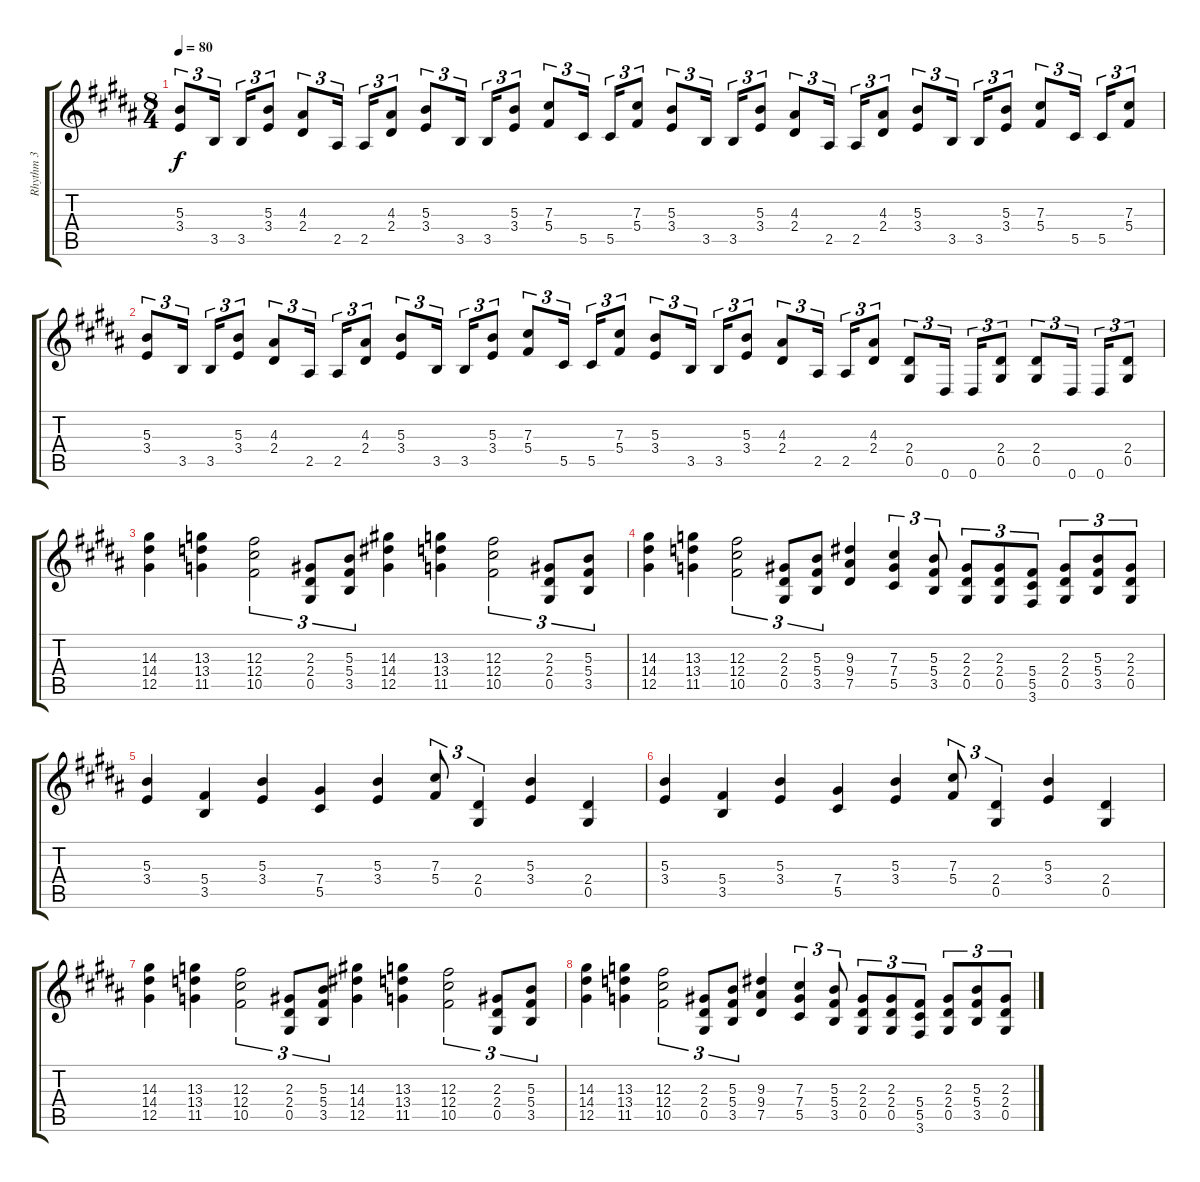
\track ("Rhythm 3" "Rhythm 3") {instrument distortionguitar}
\staff {score tabs}
\tuning (Eb4 Bb3 Gb3 Db3 Ab2 Eb2) {hide}
\ts (8 4)
\tempo 80
\clef g2
\ks g#minor
(5.3 3.4).8{tu (3 2) dy f} 3.5.16{tu (3 2)} 3.5.16{tu (3 2)} (5.3 3.4).8{tu (3 2)} (4.3 2.4).8{tu (3 2)} 2.5.16{tu (3 2)} 2.5.16{tu (3 2)} (4.3 2.4).8{tu (3 2)} (5.3 3.4).8{tu (3 2)} 3.5.16{tu (3 2)} 3.5.16{tu (3 2)} (5.3 3.4).8{tu (3 2)} (7.3 5.4).8{tu (3 2)} 5.5.16{tu (3 2)} 5.5.16{tu (3 2)} (7.3 5.4).8{tu (3 2)} (5.3 3.4).8{tu (3 2)} 3.5.16{tu (3 2)} 3.5.16{tu (3 2)} (5.3 3.4).8{tu (3 2)} (4.3 2.4).8{tu (3 2)} 2.5.16{tu (3 2)} 2.5.16{tu (3 2)} (4.3 2.4).8{tu (3 2)} (5.3 3.4).8{tu (3 2)} 3.5.16{tu (3 2)} 3.5.16{tu (3 2)} (5.3 3.4).8{tu (3 2)} (7.3 5.4).8{tu (3 2)} 5.5.16{tu (3 2)} 5.5.16{tu (3 2)} (7.3 5.4).8{tu (3 2)} |
(5.3 3.4).8{tu (3 2)} 3.5.16{tu (3 2)} 3.5.16{tu (3 2)} (5.3 3.4).8{tu (3 2)} (4.3 2.4).8{tu (3 2)} 2.5.16{tu (3 2)} 2.5.16{tu (3 2)} (4.3 2.4).8{tu (3 2)} (5.3 3.4).8{tu (3 2)} 3.5.16{tu (3 2)} 3.5.16{tu (3 2)} (5.3 3.4).8{tu (3 2)} (7.3 5.4).8{tu (3 2)} 5.5.16{tu (3 2)} 5.5.16{tu (3 2)} (7.3 5.4).8{tu (3 2)} (5.3 3.4).8{tu (3 2)} 3.5.16{tu (3 2)} 3.5.16{tu (3 2)} (5.3 3.4).8{tu (3 2)} (4.3 2.4).8{tu (3 2)} 2.5.16{tu (3 2)} 2.5.16{tu (3 2)} (4.3 2.4).8{tu (3 2)} (2.4 0.5).8{tu (3 2)} 0.6.16{tu (3 2)} 0.6.16{tu (3 2)} (2.4 0.5).8{tu (3 2)} (2.4 0.5).8{tu (3 2)} 0.6.16{tu (3 2)} 0.6.16{tu (3 2)} (2.4 0.5).8{tu (3 2)} |
(14.3 14.4 12.5).4 (13.3 13.4 11.5).4 (12.3 12.4 10.5).2{tu (3 2)} (2.3 2.4 0.5).8{tu (3 2)} (5.3 5.4 3.5).8{tu (3 2)} (14.3 14.4 12.5).4 (13.3 13.4 11.5).4 (12.3 12.4 10.5).2{tu (3 2)} (2.3 2.4 0.5).8{tu (3 2)} (5.3 5.4 3.5).8{tu (3 2)} |
(14.3 14.4 12.5).4 (13.3 13.4 11.5).4 (12.3 12.4 10.5).2{tu (3 2)} (2.3 2.4 0.5).8{tu (3 2)} (5.3 5.4 3.5).8{tu (3 2)} (9.3 9.4 7.5).4 (7.3 7.4 5.5).4{tu (3 2)} (5.3 5.4 3.5).8{tu (3 2)} (2.3 2.4 0.5).8{tu (3 2)} (2.3 2.4 0.5).8{tu (3 2)} (5.4 5.5 3.6).8{tu (3 2)} (2.3 2.4 0.5).8{tu (3 2)} (5.3 5.4 3.5).8{tu (3 2)} (2.3 2.4 0.5).8{tu (3 2)} |
(5.3 3.4).4 (5.4 3.5).4 (5.3 3.4).4 (7.4 5.5).4 (5.3 3.4).4 (7.3 5.4).8{tu (3 2)} (2.4 0.5).4{tu (3 2)} (5.3 3.4).4 (2.4 0.5).4 |
(5.3 3.4).4 (5.4 3.5).4 (5.3 3.4).4 (7.4 5.5).4 (5.3 3.4).4 (7.3 5.4).8{tu (3 2)} (2.4 0.5).4{tu (3 2)} (5.3 3.4).4 (2.4 0.5).4 |
(14.3 14.4 12.5).4 (13.3 13.4 11.5).4 (12.3 12.4 10.5).2{tu (3 2)} (2.3 2.4 0.5).8{tu (3 2)} (5.3 5.4 3.5).8{tu (3 2)} (14.3 14.4 12.5).4 (13.3 13.4 11.5).4 (12.3 12.4 10.5).2{tu (3 2)} (2.3 2.4 0.5).8{tu (3 2)} (5.3 5.4 3.5).8{tu (3 2)} |
(14.3 14.4 12.5).4 (13.3 13.4 11.5).4 (12.3 12.4 10.5).2{tu (3 2)} (2.3 2.4 0.5).8{tu (3 2)} (5.3 5.4 3.5).8{tu (3 2)} (9.3 9.4 7.5).4 (7.3 7.4 5.5).4{tu (3 2)} (5.3 5.4 3.5).8{tu (3 2)} (2.3 2.4 0.5).8{tu (3 2)} (2.3 2.4 0.5).8{tu (3 2)} (5.4 5.5 3.6).8{tu (3 2)} (2.3 2.4 0.5).8{tu (3 2)} (5.3 5.4 3.5).8{tu (3 2)} (2.3 2.4 0.5).8{tu (3 2)}
